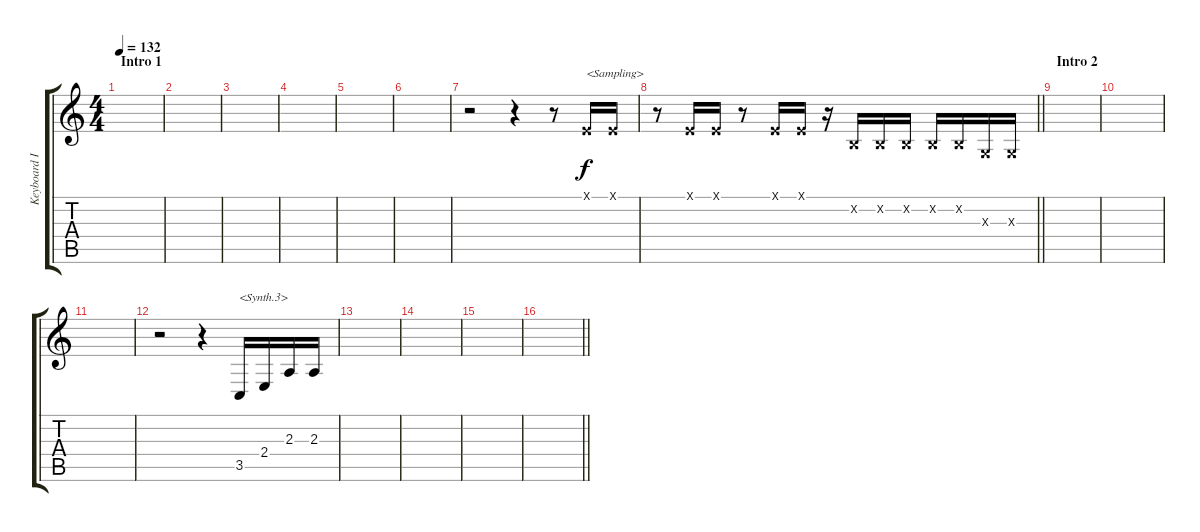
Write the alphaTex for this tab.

\track ("Keyboard I" "Keyboard I") {instrument lead1square}
\staff {score tabs}
\tuning (E4 B3 G3 D3 A2 E2) {hide}
\ts (4 4)
\section ("" "Intro 1")
\tempo 132
\clef g2
\ks c
|
|
|
|
|
|
r.2 r.4 r.8 0.1{x}.16{txt "<Sampling>"} 0.1{x}.16 |
\barLineRight lightlight
r.8 0.1{x}.16 0.1{x}.16 r.8 0.1{x}.16 0.1{x}.16 r.16 0.2{x}.16 0.2{x}.16 0.2{x}.16 0.2{x}.16 0.2{x}.16 0.3{x}.16 0.3{x}.16 |
\section ("" "Intro 2")
|
|
|
r.2 r.4 3.5.16{txt "<Synth.3>"} 2.4.16 2.3.16 2.3.16 |
|
|
|
\barLineRight lightlight
